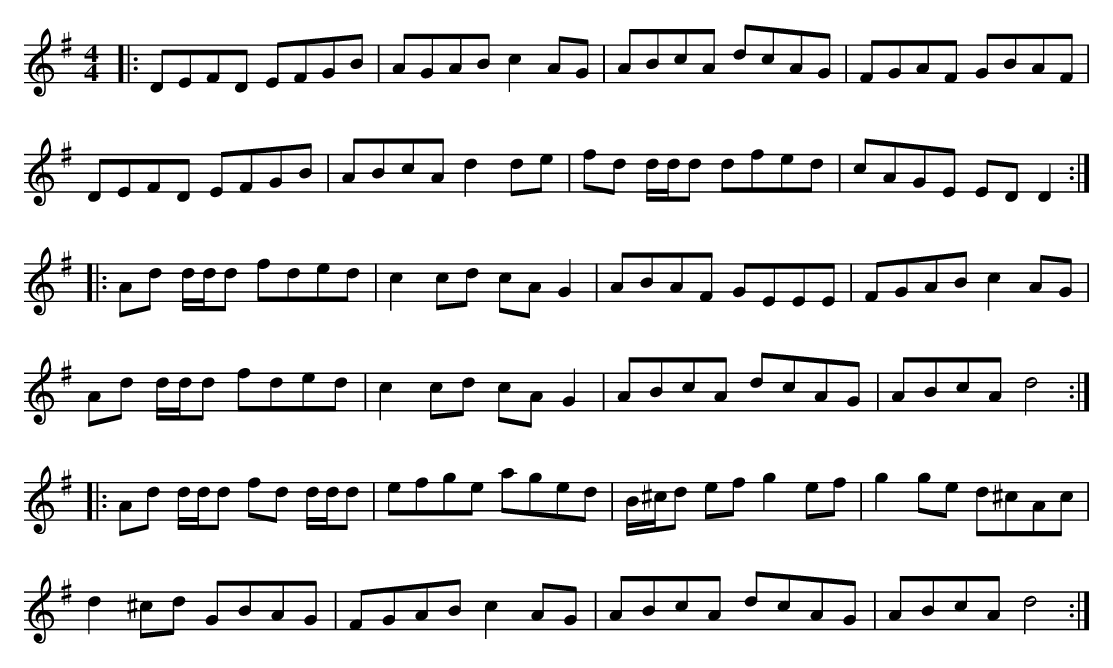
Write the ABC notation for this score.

X:1
M:4/4
K:Dmix
|:DEFD EFGB|AGAB c2 AG|ABcA dcAG|FGAF GBAF|
DEFD EFGB|ABcA d2 de|fd d/d/d dfed|cAGE ED D2:|
|:Ad d/d/d fded|c2 cd cA G2|ABAF GEEE|FGAB c2AG|
Ad d/d/d fded|c2 cd cA G2|ABcA dcAG|ABcA d4:|
|:Ad d/d/d fd d/d/d|efge aged|B/^c/d ef g2 ef|g2 ge d^cAc|
d2 ^cd GBAG|FGAB c2 AG|ABcA dcAG|ABcA d4:|
